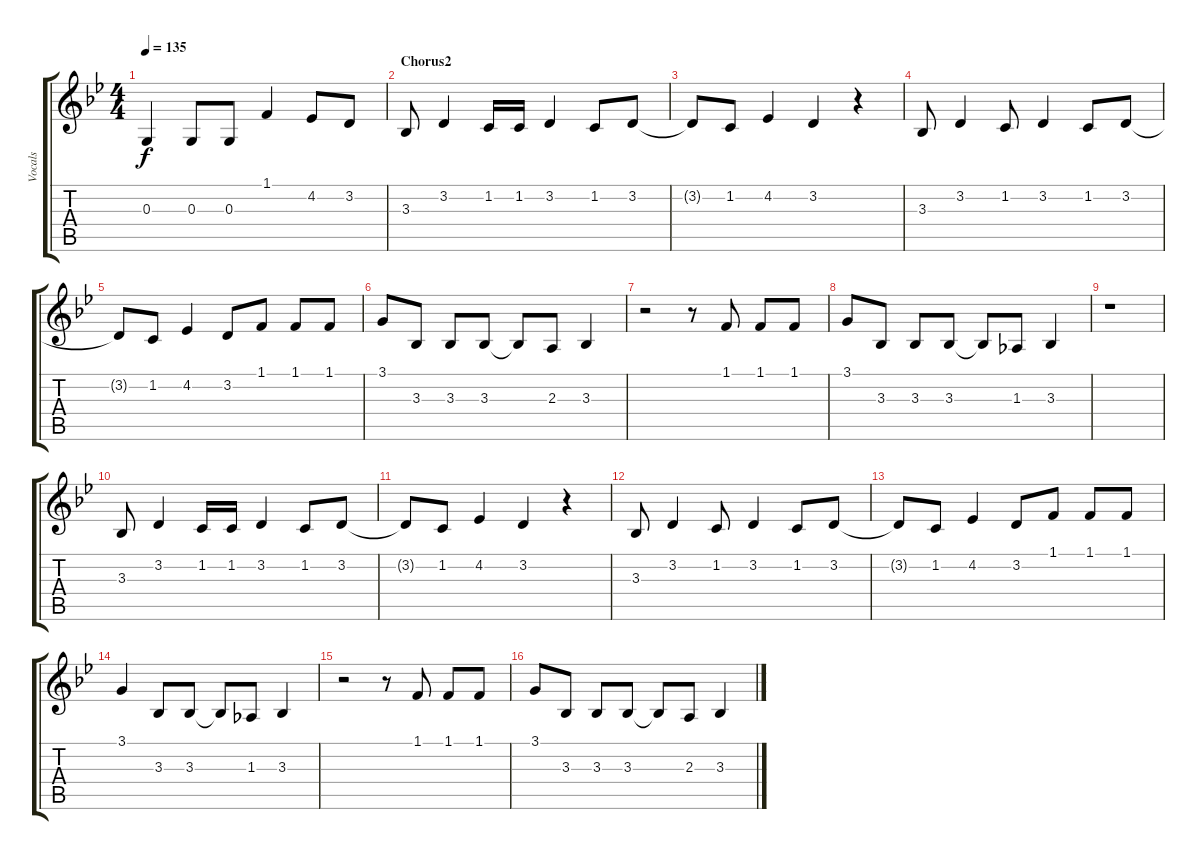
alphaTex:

\track ("Vocals" "Vocals") {instrument flute}
\staff {score tabs}
\tuning (E4 B3 G3 D3 A2 E2) {hide}
\ts (4 4)
\tempo 135
\clef g2
\ks bb
0.3.4{dy f} 0.3.8 0.3.8 1.1.4 4.2.8 3.2.8 |
\section ("" "Chorus2")
3.3.8 3.2.4 1.2.16 1.2.16 3.2.4 1.2.8 3.2.8 |
3.2{t}.8 1.2.8 4.2.4 3.2.4 r.4 |
3.3.8 3.2.4 1.2.8 3.2.4 1.2.8 3.2.8 |
3.2{t}.8 1.2.8 4.2.4 3.2.8 1.1.8 1.1.8 1.1.8 |
3.1.8 3.3.8 3.3.8 3.3.8 3.3{t}.8 2.3.8 3.3.4 |
r.2 r.8 1.1.8 1.1.8 1.1.8 |
3.1.8 3.3.8 3.3.8 3.3.8 3.3{t}.8 1.3.8 3.3.4 |
r.1 |
3.3.8 3.2.4 1.2.16 1.2.16 3.2.4 1.2.8 3.2.8 |
3.2{t}.8 1.2.8 4.2.4 3.2.4 r.4 |
3.3.8 3.2.4 1.2.8 3.2.4 1.2.8 3.2.8 |
3.2{t}.8 1.2.8 4.2.4 3.2.8 1.1.8 1.1.8 1.1.8 |
3.1.4 3.3.8 3.3.8 3.3{t}.8 1.3.8 3.3.4 |
r.2 r.8 1.1.8 1.1.8 1.1.8 |
3.1.8 3.3.8 3.3.8 3.3.8 3.3{t}.8 2.3.8 3.3.4
